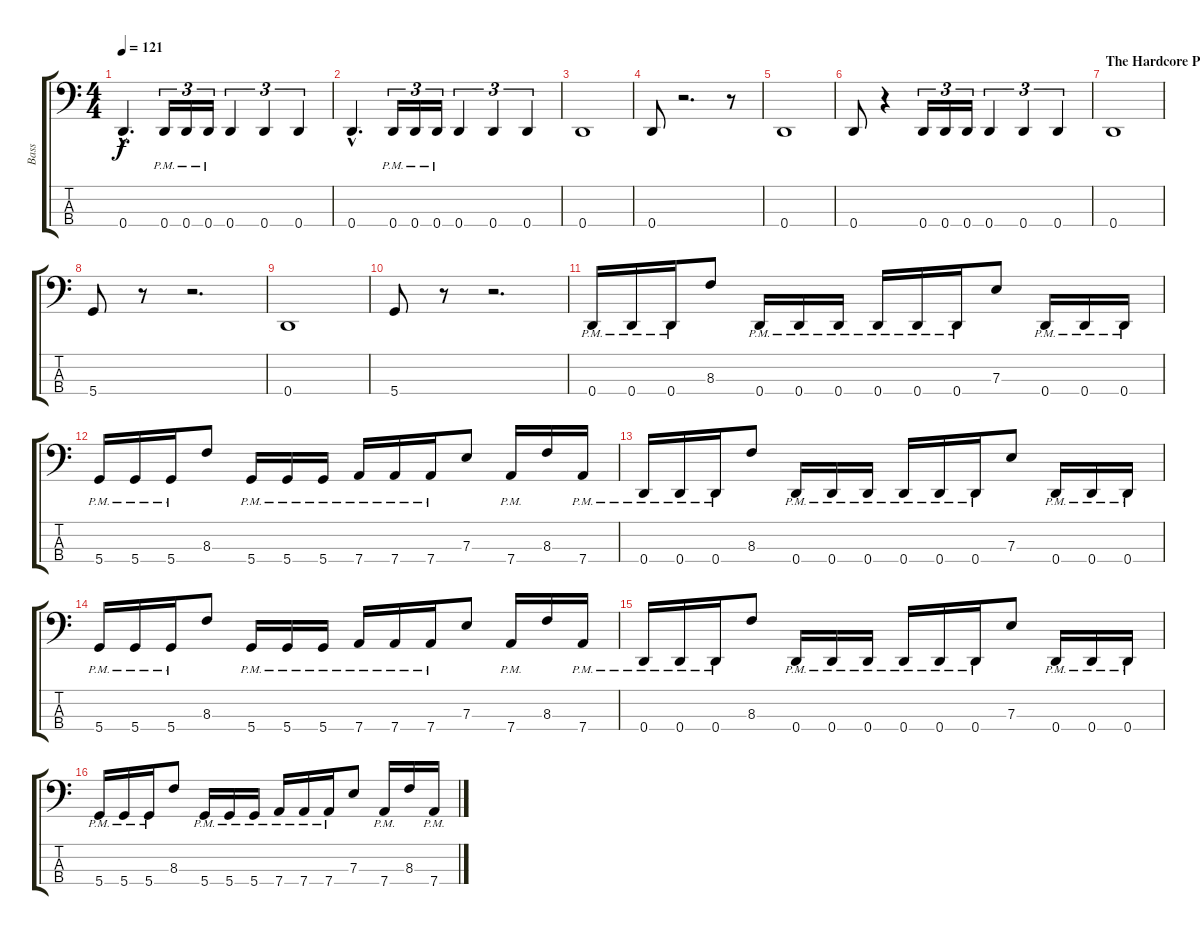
\track ("Bass" "Bass") {instrument electricbasspick}
\staff {score tabs}
\tuning (G2 D2 A1 D1) {hide}
\ts (4 4)
\tempo 121
\clef f4
\ks c
0.4{hac}.4{d dy f} 0.4{pm}.16{tu (3 2)} 0.4{pm}.16{tu (3 2)} 0.4{pm}.16{tu (3 2)} 0.4.4{tu (3 2)} 0.4.4{tu (3 2)} 0.4.4{tu (3 2)} |
0.4{hac}.4{d} 0.4{pm}.16{tu (3 2)} 0.4{pm}.16{tu (3 2)} 0.4{pm}.16{tu (3 2)} 0.4.4{tu (3 2)} 0.4.4{tu (3 2)} 0.4.4{tu (3 2)} |
0.4.1 |
0.4.8 r.2{d} r.8 |
0.4.1 |
0.4.8 r.4 0.4.16{tu (3 2)} 0.4.16{tu (3 2)} 0.4.16{tu (3 2)} 0.4.4{tu (3 2)} 0.4.4{tu (3 2)} 0.4.4{tu (3 2)} |
\section ("" "The Hardcore Part")
0.4.1 |
5.4.8 r.8 r.2{d} |
0.4.1 |
5.4.8 r.8 r.2{d} |
0.4{pm}.16 0.4{pm}.16 0.4{pm}.16 8.3.8 0.4{pm}.16 0.4{pm}.16 0.4{pm}.16 0.4{pm}.16 0.4{pm}.16 0.4{pm}.16 7.3.8 0.4{pm}.16 0.4{pm}.16 0.4{pm}.16 |
5.4{pm}.16 5.4{pm}.16 5.4{pm}.16 8.3.8 5.4{pm}.16 5.4{pm}.16 5.4{pm}.16 7.4{pm}.16 7.4{pm}.16 7.4{pm}.16 7.3.8 7.4{pm}.16 8.3.16 7.4{pm}.16 |
0.4{pm}.16 0.4{pm}.16 0.4{pm}.16 8.3.8 0.4{pm}.16 0.4{pm}.16 0.4{pm}.16 0.4{pm}.16 0.4{pm}.16 0.4{pm}.16 7.3.8 0.4{pm}.16 0.4{pm}.16 0.4{pm}.16 |
5.4{pm}.16 5.4{pm}.16 5.4{pm}.16 8.3.8 5.4{pm}.16 5.4{pm}.16 5.4{pm}.16 7.4{pm}.16 7.4{pm}.16 7.4{pm}.16 7.3.8 7.4{pm}.16 8.3.16 7.4{pm}.16 |
0.4{pm}.16 0.4{pm}.16 0.4{pm}.16 8.3.8 0.4{pm}.16 0.4{pm}.16 0.4{pm}.16 0.4{pm}.16 0.4{pm}.16 0.4{pm}.16 7.3.8 0.4{pm}.16 0.4{pm}.16 0.4{pm}.16 |
5.4{pm}.16 5.4{pm}.16 5.4{pm}.16 8.3.8 5.4{pm}.16 5.4{pm}.16 5.4{pm}.16 7.4{pm}.16 7.4{pm}.16 7.4{pm}.16 7.3.8 7.4{pm}.16 8.3.16 7.4{pm}.16
